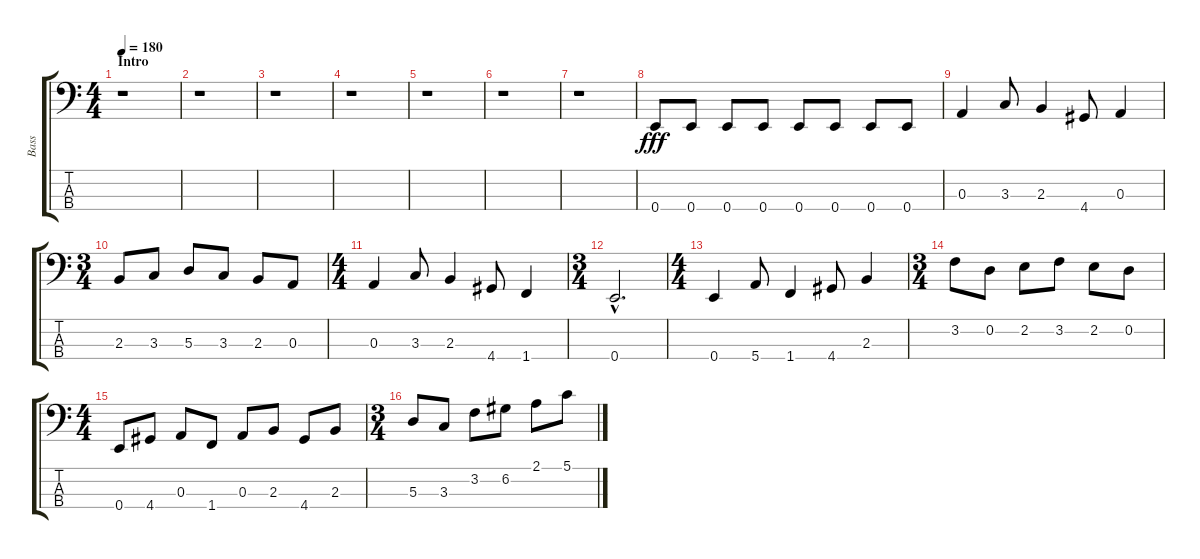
\track ("Bass" "Bass") {instrument electricbasspick}
\staff {score tabs}
\tuning (G2 D2 A1 E1) {hide}
\ts (4 4)
\section ("" "Intro")
\tempo 180
\tempo 120
\tempo 180
\clef f4
\ks c
r.1{dy fff instrument electricbasspick} |
r.1 |
r.1 |
r.1 |
r.1 |
r.1 |
r.1 |
0.4.8{volume 16} 0.4.8 0.4.8 0.4.8 0.4.8 0.4.8 0.4.8 0.4.8 |
0.3.4 3.3.8 2.3.4 4.4.8 0.3.4 |
\ts (3 4)
2.3.8 3.3.8 5.3.8 3.3.8 2.3.8 0.3.8 |
\ts (4 4)
0.3.4 3.3.8 2.3.4 4.4.8 1.4.4 |
\ts (3 4)
0.4{hac}.2{d} |
\ts (4 4)
0.4.4 5.4.8 1.4.4 4.4.8 2.3.4 |
\ts (3 4)
3.2.8 0.2.8 2.2.8 3.2.8 2.2.8 0.2.8 |
\ts (4 4)
0.4.8 4.4.8 0.3.8 1.4.8 0.3.8 2.3.8 4.4.8 2.3.8 |
\ts (3 4)
5.3.8 3.3.8 3.2.8 6.2.8 2.1.8 5.1.8
